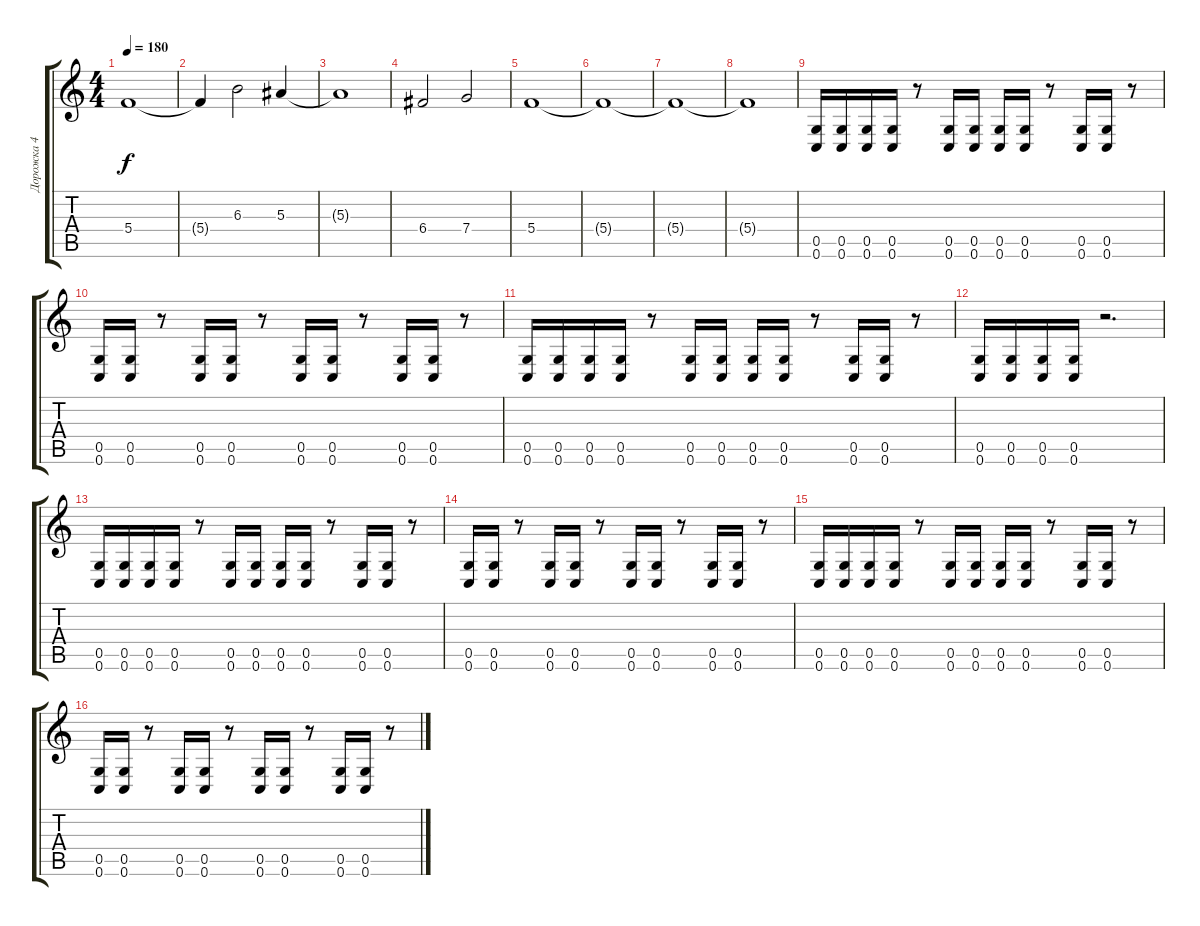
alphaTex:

\track ("Дорожка 4" "Дорожка 4") {instrument distortionguitar}
\staff {score tabs}
\tuning (D4 A3 F3 C3 G2 C2) {hide}
\ts (4 4)
\tempo 180
\clef g2
\ks c
5.4.1{dy f} |
5.4{t}.4 6.3.2 5.3.4 |
5.3{t}.1 |
6.4.2 7.4.2 |
5.4.1 |
5.4{t}.1 |
5.4{t}.1 |
5.4{t}.1 |
(0.5 0.6).16 (0.5 0.6).16 (0.5 0.6).16 (0.5 0.6).16 r.8 (0.5 0.6).16 (0.5 0.6).16 (0.5 0.6).16 (0.5 0.6).16 r.8 (0.5 0.6).16 (0.5 0.6).16 r.8 |
(0.5 0.6).16 (0.5 0.6).16 r.8 (0.5 0.6).16 (0.5 0.6).16 r.8 (0.5 0.6).16 (0.5 0.6).16 r.8 (0.5 0.6).16 (0.5 0.6).16 r.8 |
(0.5 0.6).16 (0.5 0.6).16 (0.5 0.6).16 (0.5 0.6).16 r.8 (0.5 0.6).16 (0.5 0.6).16 (0.5 0.6).16 (0.5 0.6).16 r.8 (0.5 0.6).16 (0.5 0.6).16 r.8 |
(0.5 0.6).16 (0.5 0.6).16 (0.5 0.6).16 (0.5 0.6).16 r.2{d} |
(0.5 0.6).16 (0.5 0.6).16 (0.5 0.6).16 (0.5 0.6).16 r.8 (0.5 0.6).16 (0.5 0.6).16 (0.5 0.6).16 (0.5 0.6).16 r.8 (0.5 0.6).16 (0.5 0.6).16 r.8 |
(0.5 0.6).16 (0.5 0.6).16 r.8 (0.5 0.6).16 (0.5 0.6).16 r.8 (0.5 0.6).16 (0.5 0.6).16 r.8 (0.5 0.6).16 (0.5 0.6).16 r.8 |
(0.5 0.6).16 (0.5 0.6).16 (0.5 0.6).16 (0.5 0.6).16 r.8 (0.5 0.6).16 (0.5 0.6).16 (0.5 0.6).16 (0.5 0.6).16 r.8 (0.5 0.6).16 (0.5 0.6).16 r.8 |
(0.5 0.6).16 (0.5 0.6).16 r.8 (0.5 0.6).16 (0.5 0.6).16 r.8 (0.5 0.6).16 (0.5 0.6).16 r.8 (0.5 0.6).16 (0.5 0.6).16 r.8
